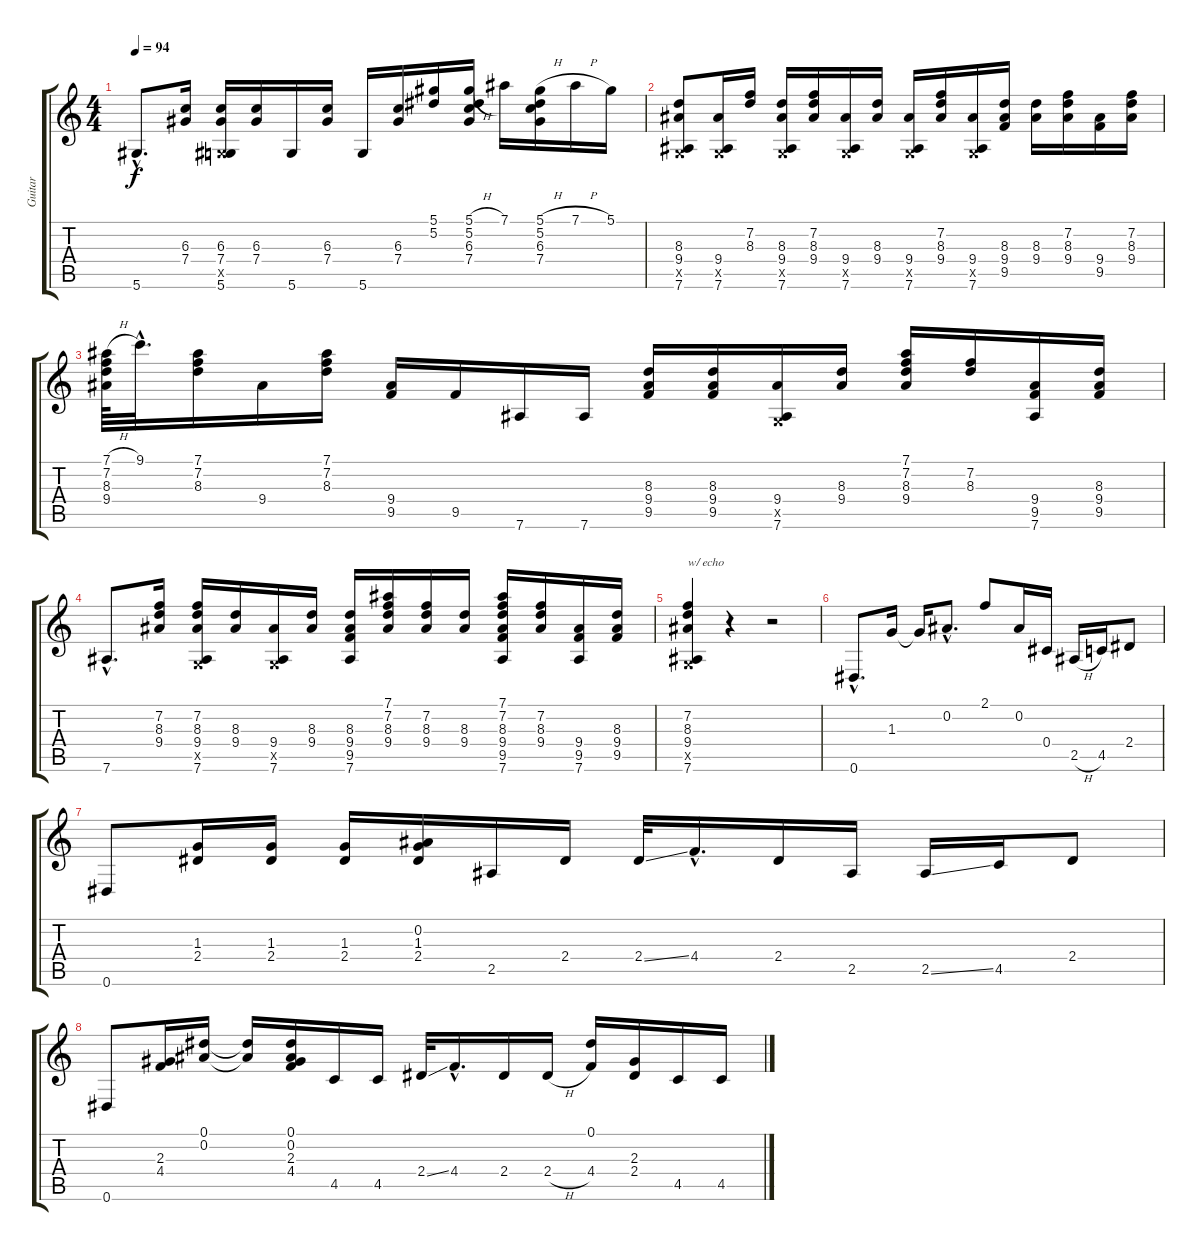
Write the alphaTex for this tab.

\track ("Guitar" "Guitar") {instrument electricguitarclean}
\staff {score tabs}
\tuning (Eb4 Bb3 Gb3 Db3 Ab2 Eb2) {hide}
\ts (4 4)
\tempo 94
\clef g2
\ks c
5.6{hac}.8{d dy f} (6.3 7.4).16 (6.3 7.4 -1.5{x} 5.6).16 (6.3 7.4).16 5.6.16 (6.3 7.4).16 5.6.16 (6.3 7.4).16 (5.1 5.2).16 (5.1{h} 5.2 6.3 7.4).16 7.1.16 (5.1{h} 5.2 6.3 7.4).16 7.1{h}.16 5.1.16 |
(8.3 9.4 -1.5{x} 7.6).8 (9.4 -1.5{x} 7.6).16 (7.2 8.3).16 (8.3 9.4 -1.5{x} 7.6).16 (7.2 8.3 9.4).16 (9.4 -1.5{x} 7.6).16 (8.3 9.4).16 (9.4 -1.5{x} 7.6).16 (7.2 8.3 9.4).16 (9.4 -1.5{x} 7.6).16 (8.3 9.4 9.5).16 (8.3 9.4).16 (7.2 8.3 9.4).16 (9.4 9.5).16 (7.2 8.3 9.4).16 |
(7.1{h} 7.2 8.3 9.4).64 9.1{hac}.32{d} (7.1 7.2 8.3).16 9.4.16 (7.1 7.2 8.3).16 (9.4 9.5).16 9.5.16 7.6.16 7.6.16 (8.3 9.4 9.5).16 (8.3 9.4 9.5).16 (9.4 -1.5{x} 7.6).16 (8.3 9.4).16 (7.1 7.2 8.3 9.4).16 (7.2 8.3).16 (9.4 9.5 7.6).16 (8.3 9.4 9.5).16 |
7.6{hac}.8{d} (7.2 8.3 9.4).16 (7.2 8.3 9.4 -1.5{x} 7.6).16 (8.3 9.4).16 (9.4 -1.5{x} 7.6).16 (8.3 9.4).16 (8.3 9.4 9.5 7.6).16 (7.1 7.2 8.3 9.4).16 (7.2 8.3 9.4).16 (8.3 9.4).16 (7.1 7.2 8.3 9.4 9.5 7.6).16 (7.2 8.3 9.4).16 (9.4 9.5 7.6).16 (8.3 9.4 9.5).16 |
(7.2 8.3 9.4 -1.5{x} 7.6).4{txt "w/ echo"} r.4 r.2 |
0.6{hac}.8{d} 1.3.16 1.3{t}.16 0.2{hac}.8{d} 2.1.8 0.2.16 0.4.16 2.5{h}.16 4.5.16 2.4.8 |
0.6.8 (1.3 2.4).16 (1.3 2.4).16 (1.3 2.4).16 (0.2 1.3 2.4).16 2.5.16 2.4.16 2.4{ss}.32 4.4{hac}.16{d} 2.4.16 2.5.16 2.5{ss}.16 4.5.16 2.4.8 |
0.6.8 (2.3 4.4).16 (0.1 0.2).16 (0.1{t} 0.2{t}).16 (0.1 0.2 2.3 4.4).16 4.5.16 4.5.16 2.4{ss}.32 4.4{hac}.16{d} 2.4.16 2.4{h}.16 (0.1 4.4).16 (2.3 2.4).16 4.5.16 4.5.16
